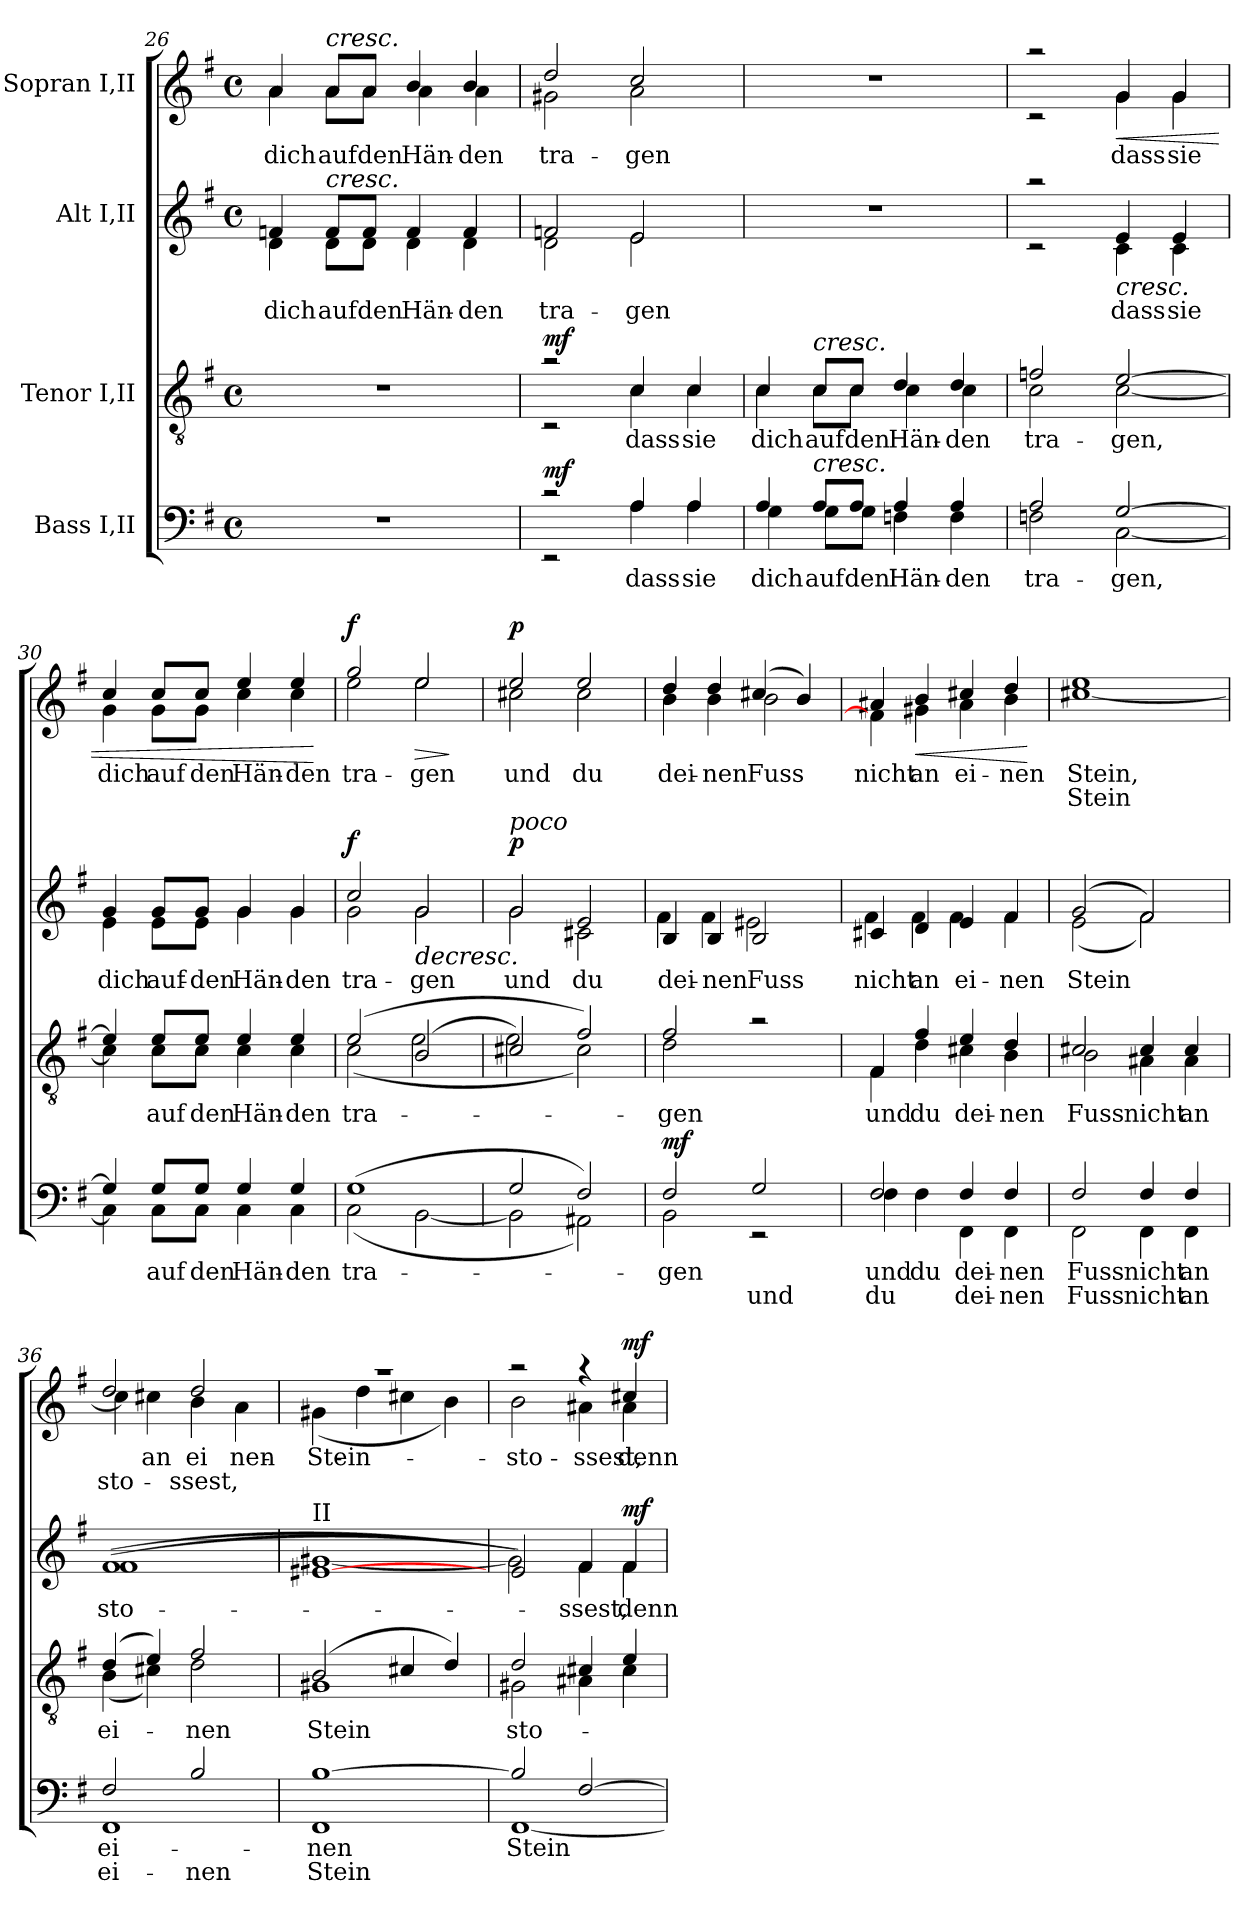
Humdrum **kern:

**kern	**text	**text	**dynam	**kern	**text	**dynam	**kern	**text	**dynam	**kern	**text	**text	**dynam
*part4	*part4	*part4	*part4	*part3	*part3	*part3	*part2	*part2	*part2	*part1	*part1	*part1	*part1
*staff4	*staff4	*staff4	*staff4	*staff3	*staff3	*staff3	*staff2	*staff2	*staff2	*staff1	*staff1	*staff1	*staff1
*I"Bass I,II	*	*	*	*I"Tenor I,II	*	*	*I"Alt I,II	*	*	*I"Sopran I,II	*	*	*
!!LO:LB:g=z
*clefF4	*	*	*	*clefGv2	*	*	*clefG2	*	*	*clefG2	*	*	*
*k[f#]	*	*	*	*k[f#]	*	*	*k[f#]	*	*	*k[f#]	*	*	*
*G:	*	*	*	*G:	*	*	*G:	*	*	*G:	*	*	*
*M4/4	*	*	*	*M4/4	*	*	*M4/4	*	*	*M4/4	*	*	*
*met(c)	*	*	*	*met(c)	*	*	*met(c)	*	*	*met(c)	*	*	*
=26	=26	=26	=26	=26	=26	=26	=26	=26	=26	=26	=26	=26	=26
*	*	*	*	*	*	*	*^	*	*	*	*	*	*
!	!	!	!	!	!	!	!	!	!LO:LY:b	!	!	!LO:LY:b	!	!
*	*	*	*	*	*	*	*	*	*	*	*^	*	*	*
1r	.	.	.	1r	.	.	4fn/	4d\	dich	.	4a/	4a\	dich	.	.
!	!	!	!	!	!	!	!	!	!	!	!LO:TX:a:i:t=cresc.	!	!	!	!
!	!	!	!	!	!	!	!LO:TX:a:i:t=cresc.	!	!	!	!	!	!	!	!
!	!	!	!	!	!	!	!	!	!LO:LY:b	!	!	!	!LO:LY:b	!	!
.	.	.	.	.	.	.	8f/L	8d\L	auf	.	8a/L	8a\L	auf	.	.
!	!	!	!	!	!	!	!	!	!LO:LY:b	!	!	!	!LO:LY:b	!	!
.	.	.	.	.	.	.	8f/J	8d\J	den	.	8a/J	8a\J	den	.	.
!	!	!	!	!	!	!	!	!	!LO:LY:b	!	!	!	!LO:LY:b	!	!
.	.	.	.	.	.	.	4f/	4d\	Hän-	.	4b/	4a\	Hän-	.	.
!	!	!	!	!	!	!	!	!	!LO:LY:b	!	!	!	!LO:LY:b	!	!
.	.	.	.	.	.	.	4f/	4d\	-den	.	4b/	4a\	-den	.	.
=27	=27	=27	=27	=27	=27	=27	=27	=27	=27	=27	=27	=27	=27	=27	=27
*^	*	*	*	*^	*	*	*	*	*	*	*	*	*	*	*
!	!	!	!	!LO:DY:b	!	!	!	!LO:DY:b	!	!	!LO:LY:b	!	!	!	!LO:LY:b	!	!
2rc	2rEE	.	.	mf	2ra	2rC	.	mf	2fn/	2d\	tra-	.	2dd/	2g#X\	tra-	.	.
!	!	!LO:LY:b	!	!	!	!	!LO:LY:b	!	!	!	!LO:LY:b	!	!	!	!LO:LY:b	!	!
4A/	4A\	dass	.	.	4c/	4c\	dass	.	2e/	2e\	-gen	.	2cc/	2a\	-gen	.	.
!	!	!LO:LY:b	!	!	!	!	!LO:LY:b	!	!	!	!	!	!	!	!	!	!
4A/	4A\	sie	.	.	4c/	4c\	sie	.	.	.	.	.	.	.	.	.	.
*	*	*	*	*	*	*	*	*	*v	*v	*	*	*	*	*	*	*
*	*	*	*	*	*	*	*	*	*	*	*	*v	*v	*	*	*
=28	=28	=28	=28	=28	=28	=28	=28	=28	=28	=28	=28	=28	=28	=28	=28
!	!	!LO:LY:b	!	!	!	!	!LO:LY:b	!	!	!	!	!	!	!	!
4A/	4G\	dich	.	.	4c/	4c\	dich	.	1r	.	.	1r	.	.	.
!	!	!	!	!	!LO:TX:a:i:t=cresc.	!	!	!	!	!	!	!	!	!	!
!LO:TX:a:i:t=cresc.	!	!	!	!	!	!	!	!	!	!	!	!	!	!	!
!	!	!LO:LY:b	!	!	!	!	!LO:LY:b	!	!	!	!	!	!	!	!
8A/L	8G\L	auf	.	.	8c/L	8c\L	auf	.	.	.	.	.	.	.	.
!	!	!LO:LY:b	!	!	!	!	!LO:LY:b	!	!	!	!	!	!	!	!
8A/J	8G\J	den	.	.	8c/J	8c\J	den	.	.	.	.	.	.	.	.
!	!	!LO:LY:b	!	!	!	!	!LO:LY:b	!	!	!	!	!	!	!	!
4A/	4Fn\	Hän-	.	.	4d/	4c\	Hän-	.	.	.	.	.	.	.	.
!	!	!LO:LY:b	!	!	!	!	!LO:LY:b	!	!	!	!	!	!	!	!
4A/	4F\	-den	.	.	4d/	4c\	-den	.	.	.	.	.	.	.	.
=29	=29	=29	=29	=29	=29	=29	=29	=29	=29	=29	=29	=29	=29	=29	=29
!	!	!LO:LY:b	!	!	!	!	!LO:LY:b	!	!	!	!	!	!	!	!
*	*	*	*	*	*	*	*	*	*^	*	*	*^	*	*	*
2A/	2Fn\	tra-	.	.	2fn/	2c\	tra-	.	2raa	2rc	.	.	2raa	2rc	.	.	.
!	!	!LO:LY:b	!	!	!	!	!LO:LY:b	!	!	!	!LO:LY:b	!LO:HP:b	!	!	!LO:LY:b	!	!LO:HP:b
[2G/	[2C\	-gen,	.	.	[2e/	[2c\	-gen,	.	4e/	4c\	dass	<	4g/	4g\	dass	.	<
!	!	!	!	!	!	!	!	!	!	!	!LO:LY:b	!	!	!	!LO:LY:b	!	!
.	.	.	.	.	.	.	.	.	4e/	4c\	sie	.	4g/	4g\	sie	.	.
!!LO:PB:g=z	!!
=30	=30	=30	=30	=30	=30	=30	=30	=30	=30	=30	=30	=30	=30	=30	=30	=30	=30
!	!	!	!	!	!	!	!	!	!	!	!LO:LY:b	!	!	!	!LO:LY:b	!	!
4G/]	4C\]	.	.	.	4e/]	4c\]	.	.	4g/	4e\	dich	.	4cc/	4g\	dich	.	.
!	!	!LO:LY:b	!	!	!	!	!LO:LY:b	!	!	!	!LO:LY:b	!	!	!	!LO:LY:b	!	!
8G/L	8C\L	auf	.	.	8e/L	8c\L	auf	.	8g/L	8e\L	auf-	.	8cc/L	8g\L	auf	.	.
!	!	!LO:LY:b	!	!	!	!	!LO:LY:b	!	!	!	!LO:LY:b	!	!	!	!LO:LY:b	!	!
8G/J	8C\J	den	.	.	8e/J	8c\J	den	.	8g/J	8e\J	-den	.	8cc/J	8g\J	den	.	.
!	!	!LO:LY:b	!	!	!	!	!LO:LY:b	!	!	!	!LO:LY:b	!	!	!	!LO:LY:b	!	!
4G/	4C\	Hän-	.	.	4e/	4c\	Hän-	.	4g/	4g\	Hän-	.	4ee/	4cc\	Hän-	.	.
!	!	!LO:LY:b	!	!	!	!	!LO:LY:b	!	!	!	!LO:LY:b	!	!	!	!LO:LY:b	!	!
4G/	4C\	-den	.	.	4e/	4c\	-den	.	4g/	4g\	-den	.	4ee/	4cc\	-den	.	.
*v	*v	*	*	*	*	*	*	*	*v	*v	*	*	*v	*v	*	*	*
*	*	*	*	*v	*v	*	*	*	*	*	*	*	*	*
.	.	.	.	.	.	.	.	.	.	.	.	.	[
!!LO:LB:g=z
=31	=31	=31	=31	=31	=31	=31	=31	=31	=31	=31	=31	=31	=31
*^	*	*	*	*	*	*	*	*	*	*	*	*	*
!	!	!LO:LY:b	!	!	!	!LO:LY:b	!	!	!LO:LY:b	!LO:DY:b	!	!LO:LY:b	!	!LO:DY:b
*	*	*	*	*	*^	*	*	*^	*	*	*^	*	*	*
(>1G	(<2C\	tra-	.	.	(>2e/	(<2c\	tra-	.	2cc/	2g\	tra-	f	2gg/	2ee\	tra-	.	f
!	!	!	!	!	!	!	!	!	!	!	!LO:LY:b	!LO:HP:b	!	!	!LO:LY:b	!	!LO:HP:b
.	[2BB\	.	.	.	(>2B/	2e\	.	.	2g/	2g\	-gen	>	2ee/	2ee\	-gen	.	>
*v	*v	*	*	*	*	*	*	*	*v	*v	*	*	*v	*v	*	*	*
*	*	*	*	*v	*v	*	*	*	*	*	*	*	*	*
.	.	.	.	.	.	.	.	.	[	.	.	.	]
=32	=32	=32	=32	=32	=32	=32	=32	=32	=32	=32	=32	=32	=32
*^	*	*	*	*^	*	*	*^	*	*	*	*	*	*
!	!	!	!	!	!	!	!	!	!	!	!	!	!LO:TX:a:i:t=poco	!	!	!
!	!	!	!	!	!	!	!	!	!LO:TX:a:i:t=poco	!	!	!	!	!	!	!
!	!	!	!	!	!	!	!	!	!	!	!LO:LY:b	!LO:DY:b	!	!LO:LY:b	!	!LO:DY:b
*	*	*	*	*	*	*	*	*	*	*	*	*	*^	*	*	*
2G/	2BB\]	.	.	.	2c#X/)	2e\	.	.	2g/	2g\	und	p	2ee/	2cc#X\	und	.	p
!	!	!	!	!	!	!	!	!	!	!	!LO:LY:b	!	!	!	!LO:LY:b	!	!
2F#/)	2AA#X\)	.	.	.	2f#/)	2c#\)	.	.	2e/	2c#X\	du	.	2ee/	2cc#\	du	.	.
=33	=33	=33	=33	=33	=33	=33	=33	=33	=33	=33	=33	=33	=33	=33	=33	=33	=33
!	!	!LO:LY:b	!	!LO:DY:b	!	!	!LO:LY:b	!	!	!	!LO:LY:b	!	!	!	!LO:LY:b	!	!
2F#/	2BB\	-gen	.	mf	2f#/	2d\	-gen	.	4B/	4f#\	dei-	.	4dd/	4b\	dei-	.	.
!	!	!	!	!	!	!	!	!	!	!	!LO:LY:b	!	!	!	!LO:LY:b	!	!
.	.	.	.	.	.	.	.	.	4B/	4f#\	-nen	.	4dd/	4b\	-nen	.	.
!	!	!	!LO:LY:b	!	!	!	!	!	!	!	!LO:LY:b	!	!	!	!LO:LY:b	!	!
2G/	2rEE	.	und	.	2ra	2ryy	.	.	2B/	2e#X\	Fuss	.	(>4cc#X/	2b\	Fuss	.	.
.	.	.	.	.	.	.	.	.	.	.	.	.	4b/)	.	.	.	.
=34	=34	=34	=34	=34	=34	=34	=34	=34	=34	=34	=34	=34	=34	=34	=34	=34	=34
!	!	!	!LO:LY:b	!	!	!	!	!	!	!	!	!	!	!	!	!	!
!	!	!LO:LY:b	!	!	!	!	!LO:LY:b	!	!	!	!LO:LY:b	!	!	!	!LO:LY:b	!	!
2F#/	4F#\	und	du	.	4F#/	4F#\	und	.	4c#X/	4f#\	nicht	.	4a#X/	4f#\]	nicht	.	.
!	!	!LO:LY:b	!	!	!	!	!LO:LY:b	!	!	!	!LO:LY:b	!	!	!	!LO:LY:b	!	!LO:HP:b
.	4F#\	du	.	.	4f#/	4d\	du	.	4d/	4f#\	an	.	4b/	4g#X\	an	.	<
!	!	!	!LO:LY:b	!	!	!	!	!	!	!	!	!	!	!	!	!	!
!	!	!LO:LY:b	!	!	!	!	!LO:LY:b	!	!	!	!LO:LY:b	!	!	!	!LO:LY:b	!	!
4F#/	4FF#\	dei-	dei-	.	4e/	4c#X\	dei-	.	4e/	4f#\	ei-	.	4cc#X/	4a#\	ei-	.	.
!	!	!	!LO:LY:b	!	!	!	!	!	!	!	!	!	!	!	!	!	!
!	!	!LO:LY:b	!	!	!	!	!LO:LY:b	!	!	!	!LO:LY:b	!	!	!	!LO:LY:b	!	!
4F#/	4FF#\	-nen	-nen	.	4d/	4B\	-nen	.	4f#/	4f#\	-nen	.	4dd/	4b\	-nen	.	.
*v	*v	*	*	*	*	*	*	*	*v	*v	*	*	*v	*v	*	*	*
*	*	*	*	*v	*v	*	*	*	*	*	*	*	*	*
.	.	.	.	.	.	.	.	.	]	.	.	.	[
=35	=35	=35	=35	=35	=35	=35	=35	=35	=35	=35	=35	=35	=35
!	!	!LO:LY:b	!	!	!	!	!	!	!	!	!	!	!
*^	*	*	*	*	*	*	*	*	*	*	*	*	*
!	!	!LO:LY:b	!	!	!	!LO:LY:b	!	!	!LO:LY:b	!	!	!LO:LY:b	!LO:LY:b	!
*	*	*	*	*	*^	*	*	*^	*	*	*^	*	*	*
2F#/	2FF#\	Fuss	Fuss	.	2c#X/	2B\	Fuss	.	(>2g/	(<2e\	Stein	.	1ee	[1cc#X	Stein,	Stein	.
!	!	!	!LO:LY:b	!	!	!	!	!	!	!	!	!	!	!	!	!	!
!	!	!LO:LY:b	!	!	!	!	!LO:LY:b	!	!	!	!	!	!	!	!	!	!
4F#/	4FF#\	nicht	nicht	.	4c#/	4A#X\	nicht	.	2f#/)	2f#\)	.	.	.	.	.	.	.
!	!	!	!LO:LY:b	!	!	!	!	!	!	!	!	!	!	!	!	!	!
!	!	!LO:LY:b	!	!	!	!	!LO:LY:b	!	!	!	!	!	!	!	!	!	!
4F#/	4FF#\	an	an	.	4c#/	4A#\	an	.	.	.	.	.	.	.	.	.	.
=36	=36	=36	=36	=36	=36	=36	=36	=36	=36	=36	=36	=36	=36	=36	=36	=36	=36
!	!	!	!LO:LY:b	!	!	!	!	!	!	!	!	!	!	!	!	!	!
!	!	!LO:LY:b	!	!	!	!	!LO:LY:b	!	!	!	!LO:LY:b	!	!	!	!	!LO:LY:b	!
2F#/	1FF#	ei-	ei-	.	(>4d/	(<4B\	ei-	.	(>(>1f#	1f#	sto-	.	2dd/	4cc#\]	.	sto-	.
!	!	!	!	!	!	!	!	!	!	!	!	!	!	!	!LO:LY:b	!	!
.	.	.	.	.	4e/)	4c#X\)	.	.	.	.	.	.	.	4cc#X\	an	.	.
!	!	!	!LO:LY:b	!	!	!	!LO:LY:b	!	!	!	!	!	!	!	!	!LO:LY:b	!
!	!	!	!	!	!	!	!	!	!	!	!	!	!	!	!LO:LY:b	!	!
2B/	.	.	-nen	.	2f#/	2d\	-nen	.	.	.	.	.	2dd/	4b\	ei-	-ssest,	.
!	!	!	!	!	!	!	!	!	!	!	!	!	!	!	!LO:LY:b	!	!
.	.	.	.	.	.	.	.	.	.	.	.	.	.	4a\	-nen	.	.
!!LO:PB:g=z	!!
=37	=37	=37	=37	=37	=37	=37	=37	=37	=37	=37	=37	=37	=37	=37	=37	=37	=37
!	!	!	!	!	!	!	!	!	!LO:TX:a:t=II	!	!	!	!	!	!	!	!
!	!	!	!LO:LY:b	!	!	!	!	!	!	!	!	!	!	!	!	!	!
!	!	!LO:LY:b	!	!	!	!	!LO:LY:b	!	!	!	!	!	!	!	!LO:LY:b	!	!
[1B	1FF#	-nen	Stein	.	(>2B/	1G#X	Stein	.	[1e#X	[1g#X	.	.	1raa	(<4g#X\	Stein	.	.
.	.	.	.	.	.	.	.	.	.	.	.	.	.	4dd\	.	.	.
.	.	.	.	.	4c#X/	.	.	.	.	.	.	.	.	4cc#X\	.	.	.
.	.	.	.	.	4d/)	.	.	.	.	.	.	.	.	4b\)	.	.	.
=38	=38	=38	=38	=38	=38	=38	=38	=38	=38	=38	=38	=38	=38	=38	=38	=38	=38
!	!	!LO:LY:b	!	!	!	!	!LO:LY:b	!	!	!	!	!	!	!	!LO:LY:b	!	!
2B/]	[1FF#	Stein	.	.	2d/	2G#X\	sto-	.	2e/)	2g#\])	.	.	2raa	2b\	sto-	.	.
!	!	!	!	!	!	!	!	!	!	!	!LO:LY:b	!	!	!	!LO:LY:b	!	!
[2F#/	.	.	.	.	4c#X/	4A#X\	.	.	4f#/	4f#\	-ssest,	.	4raa	4a#X\	-ssest,	.	.
!	!	!	!	!	!	!	!	!	!	!	!LO:LY:b	!LO:DY:b	!	!	!LO:LY:b	!	!LO:DY:b
.	.	.	.	.	4e/	4c#\	.	.	4f#/	4f#\	denn	mf	4cc#X/	4a#\	denn	.	mf
*v	*v	*	*	*	*	*	*	*	*v	*v	*	*	*v	*v	*	*	*
*	*	*	*	*v	*v	*	*	*	*	*	*	*	*	*
=	=	=	=	=	=	=	=	=	=	=	=	=	=
*-	*-	*-	*-	*-	*-	*-	*-	*-	*-	*-	*-	*-	*-
